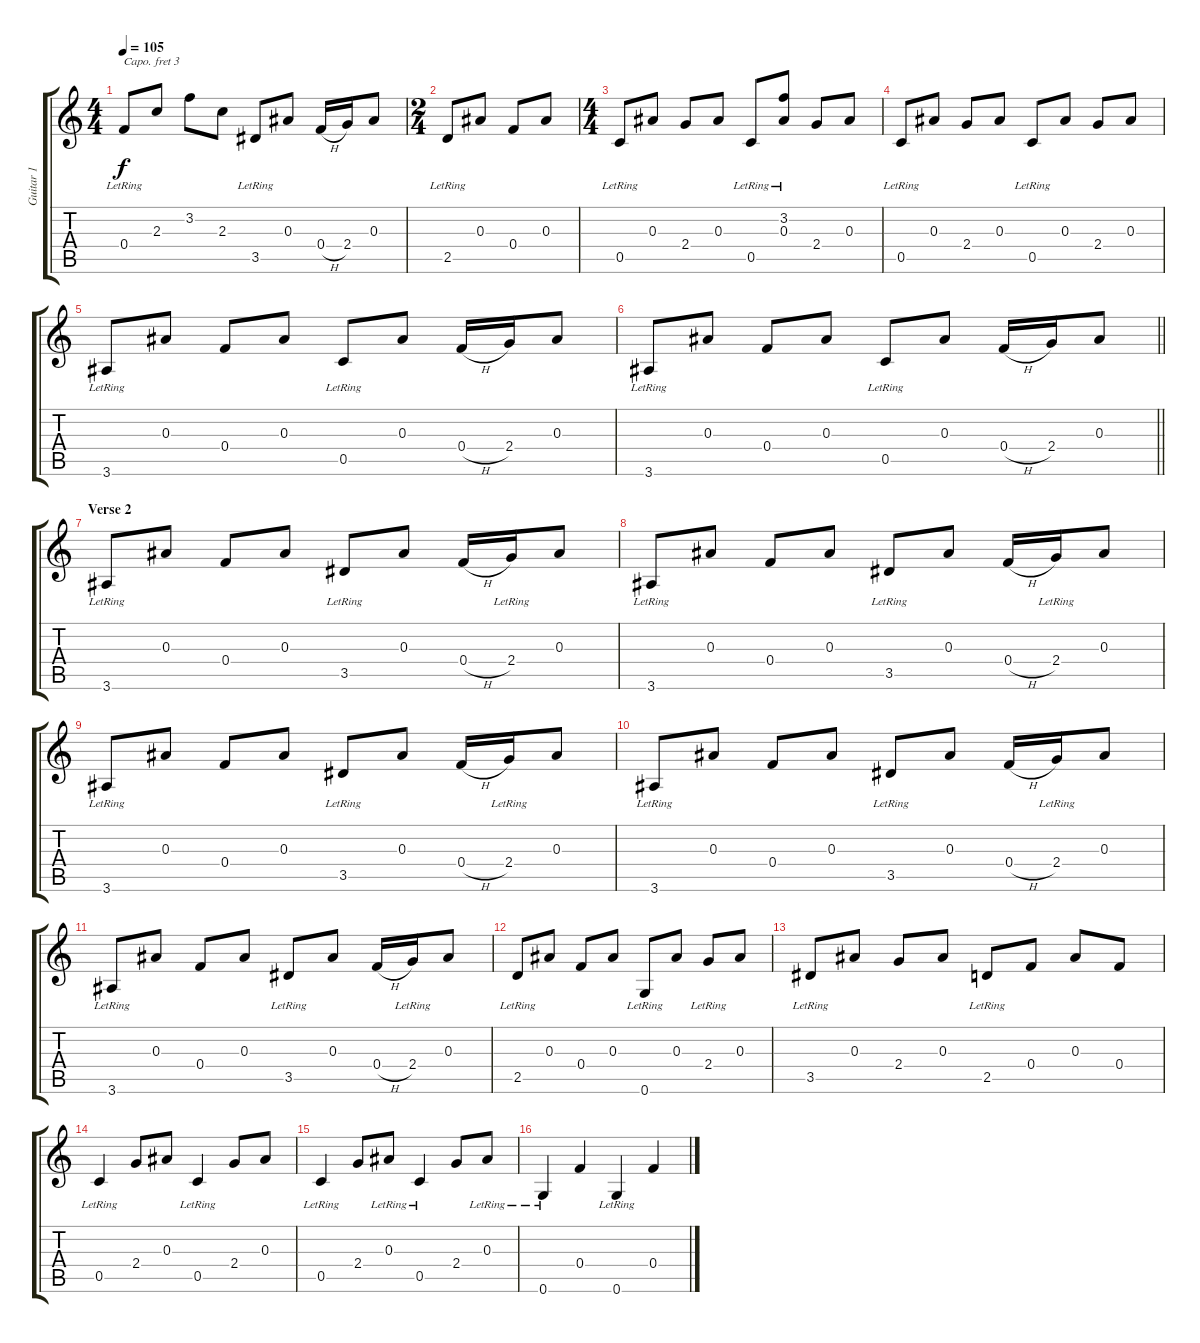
\track ("Guitar 1" "Guitar 1") {instrument acousticguitarsteel}
\staff {score tabs}
\capo 3
\tuning (E4 B3 G3 D3 A2 E2) {hide}
\ts (4 4)
\tempo 105
\clef g2
\ks c
0.4{lr}.8{dy f} 2.3.8 3.2.8 2.3.8 3.5{lr}.8 0.3.8 0.4{h}.16 2.4.16 0.3.8 |
\ts (2 4)
2.5{lr}.8 0.3.8 0.4.8 0.3.8 |
\ts (4 4)
0.5{lr}.8 0.3.8 2.4.8 0.3.8 0.5{lr}.8 (3.2{lr} 0.3).8 2.4.8 0.3.8 |
0.5{lr}.8 0.3.8 2.4.8 0.3.8 0.5{lr}.8 0.3.8 2.4.8 0.3.8 |
3.6{lr}.8{volume 12} 0.3.8 0.4.8 0.3.8 0.5{lr}.8 0.3.8 0.4{h}.16 2.4.16 0.3.8 |
\barLineRight lightlight
3.6{lr}.8 0.3.8 0.4.8 0.3.8 0.5{lr}.8 0.3.8 0.4{h}.16 2.4.16 0.3.8 |
\section ("" "Verse 2")
3.6{lr}.8 0.3.8 0.4.8 0.3.8 3.5{lr}.8 0.3.8 0.4{h}.16 2.4{lr}.16 0.3.8 |
3.6{lr}.8 0.3.8 0.4.8 0.3.8 3.5{lr}.8 0.3.8 0.4{h}.16 2.4{lr}.16 0.3.8 |
3.6{lr}.8 0.3.8 0.4.8 0.3.8 3.5{lr}.8 0.3.8 0.4{h}.16 2.4{lr}.16 0.3.8 |
3.6{lr}.8 0.3.8 0.4.8 0.3.8 3.5{lr}.8 0.3.8 0.4{h}.16 2.4{lr}.16 0.3.8 |
3.6{lr}.8 0.3.8 0.4.8 0.3.8 3.5{lr}.8 0.3.8 0.4{h}.16 2.4{lr}.16 0.3.8 |
2.5{lr}.8 0.3.8 0.4.8 0.3.8 0.6{lr}.8 0.3.8 2.4{lr}.8 0.3.8 |
3.5{lr}.8 0.3.8 2.4.8 0.3.8 2.5{lr}.8 0.4.8 0.3.8 0.4.8 |
0.5{lr}.4 2.4.8 0.3.8 0.5{lr}.4 2.4.8 0.3.8 |
0.5{lr}.4 2.4.8 0.3{lr}.8 0.5{lr}.4 2.4.8 0.3{lr}.8 |
0.6{lr}.4 0.4.4 0.6{lr}.4 0.4.4
